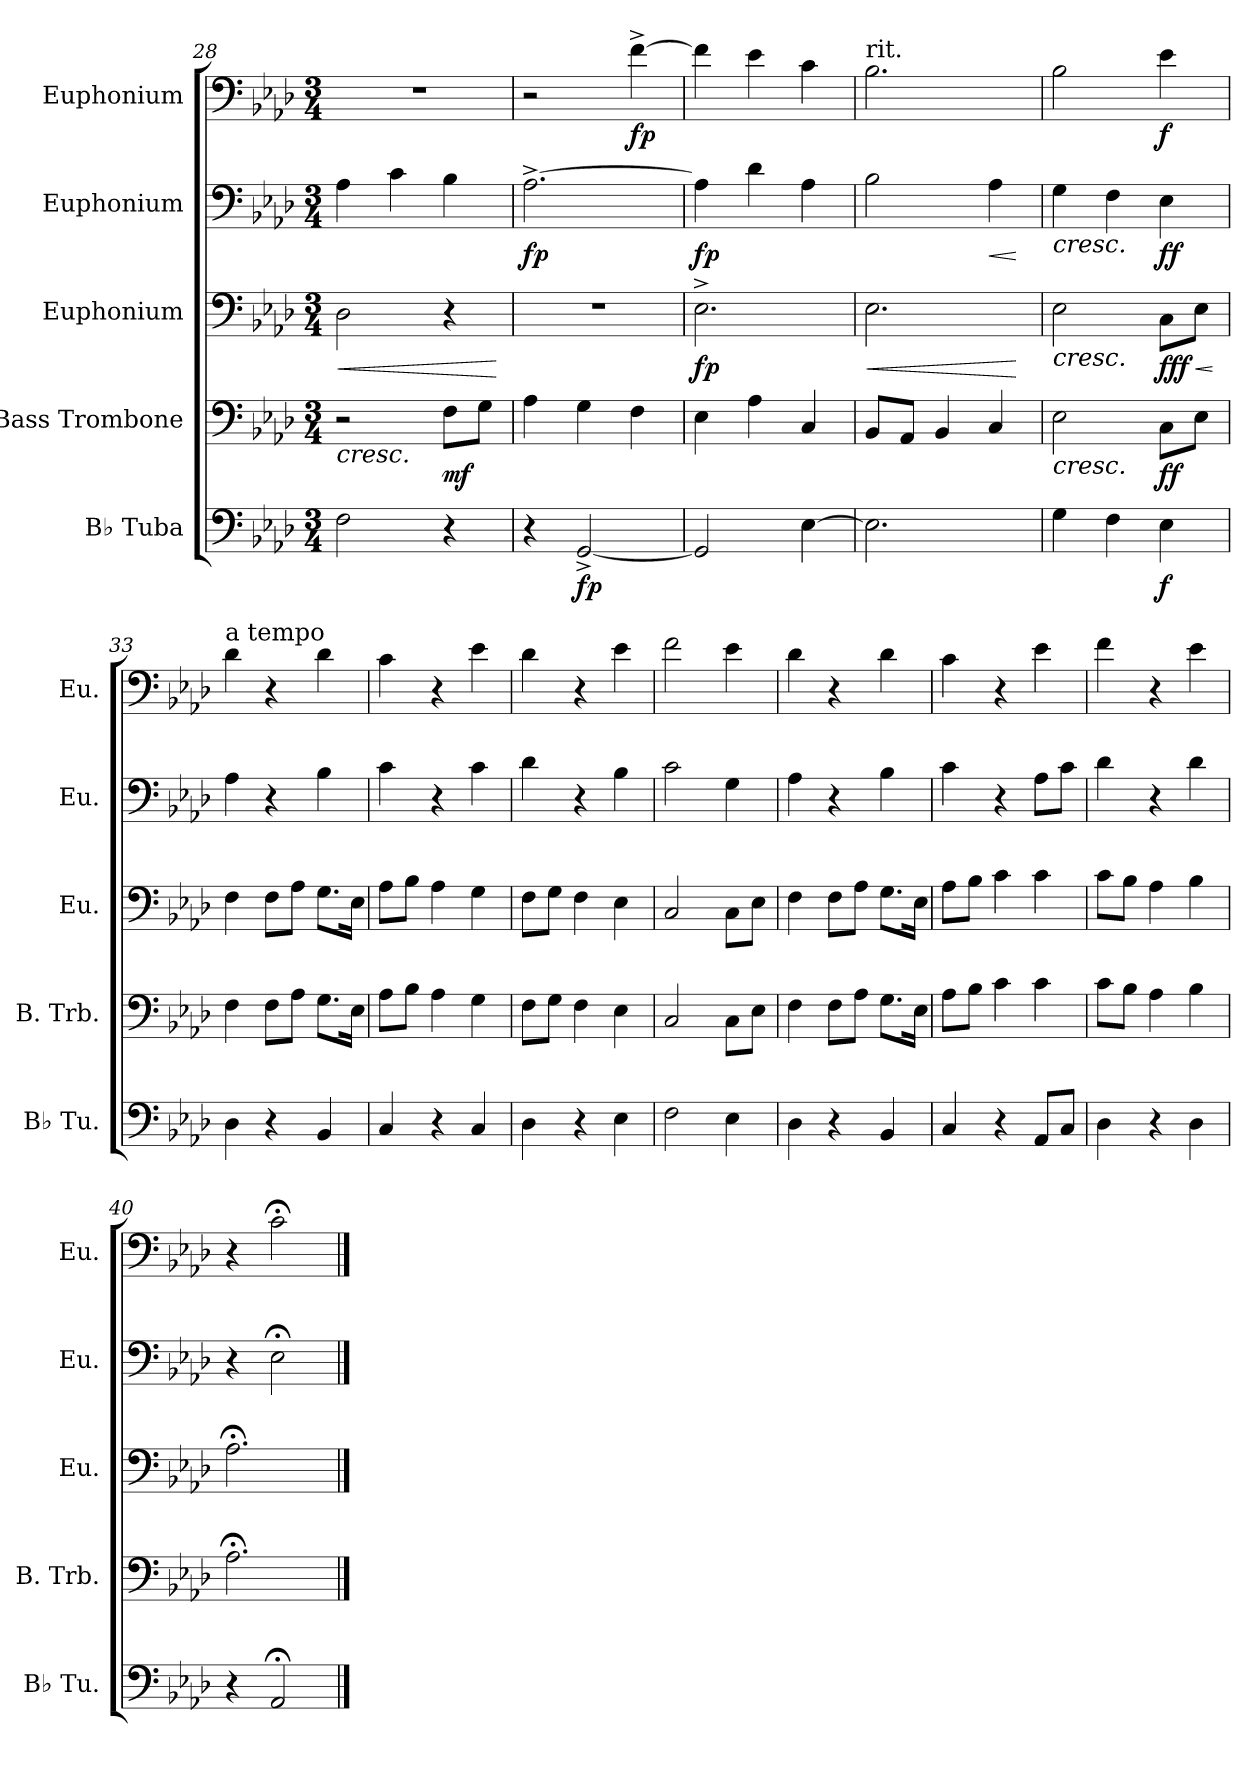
**kern	**dynam	**kern	**dynam	**kern	**dynam	**kern	**dynam	**kern	**dynam
*part5	*part5	*part4	*part4	*part3	*part3	*part2	*part2	*part1	*part1
*staff5	*staff5	*staff4	*staff4	*staff3	*staff3	*staff2	*staff2	*staff1	*staff1
*I"B♭ Tuba	*	*I"Bass Trombone	*	*I"Euphonium	*	*I"Euphonium	*	*I"Euphonium	*
*I'B♭ Tu.	*	*I'B. Trb.	*	*I'Eu.	*	*I'Eu.	*	*I'Eu.	*
*clefF4	*	*clefF4	*	*clefF4	*	*clefF4	*	*clefF4	*
*k[b-e-a-d-]	*	*k[b-e-a-d-]	*	*k[b-e-a-d-]	*	*k[b-e-a-d-]	*	*k[b-e-a-d-]	*
*M3/4	*	*M3/4	*	*M3/4	*	*M3/4	*	*M3/4	*
=28	=28	=28	=28	=28	=28	=28	=28	=28	=28
!	!	!	!LO:HP:b	!	!LO:HP:b	!	!	!	!
2F\	.	2r	<	2D-\	<	4A-\	.	2.r	.
.	.	.	.	.	.	4c\	.	.	.
!	!	!	!LO:DY:b	!	!	!	!	!	!
4r	.	8F\L	mf	4r	.	4B-\	.	.	.
.	.	8G\J	.	.	.	.	.	.	.
.	.	.	[	.	[	.	.	.	.
=29	=29	=29	=29	=29	=29	=29	=29	=29	=29
!	!	!	!	!	!	!	!LO:DY:b	!	!
4r	.	4A-\	.	2.r	.	[2.A-^\	fp	2r	.
!	!LO:DY:b	!	!	!	!	!	!	!	!
[2GG^/	fp	4G\	.	.	.	.	.	.	.
!	!	!	!	!	!	!	!	!	!LO:DY:b
.	.	4F\	.	.	.	.	.	[4f^\	fp
!!LO:PB:g=z
=30	=30	=30	=30	=30	=30	=30	=30	=30	=30
!	!	!	!	!	!LO:DY:b	!	!LO:DY:b	!	!
2GG/]	.	4E-\	.	2.E-^\	fp	4A-\]	fp	4f\]	.
.	.	4A-\	.	.	.	4d-\	.	4e-\	.
[4E-\	.	4C/	.	.	.	4A-\	.	4c\	.
=31	=31	=31	=31	=31	=31	=31	=31	=31	=31
!	!	!	!	!	!	!	!	!LO:TX:a:t=rit.	!
!	!	!	!	!	!LO:HP:b	!	!	!	!
2.E-\]	.	8BB-/L	.	2.E-\	<	2B-\	.	2.B-\	.
.	.	8AA-/J	.	.	.	.	.	.	.
.	.	4BB-/	.	.	.	.	.	.	.
!	!	!	!	!	!	!	!LO:HP:b	!	!
.	.	4C/	.	.	.	4A-\	<	.	.
.	.	.	.	.	[	.	[	.	.
=32	=32	=32	=32	=32	=32	=32	=32	=32	=32
!	!	!	!LO:HP:b	!	!LO:HP:b	!	!LO:HP:b	!	!
4G\	.	2E-\	<	2E-\	<	4G\	<	2B-\	.
4F\	.	.	.	.	.	4F\	.	.	.
!	!LO:DY:b	!	!LO:DY:b	!	!LO:HP:b	!	!	!	!
!	!	!	!LO:DY:n=1:b	!	!LO:DY:n=1:b	!	!	!	!
!	!	!	!	!	!LO:DY:n=2:b	!	!	!	!
!	!	!	!	!	!LO:DY:n=3:b	!	!LO:DY:b	!	!
!	!	!	!	!	!	!	!LO:DY:n=1:b	!	!LO:DY:b
4E-\	f	8C\L	f f	8C\L	< f f f	4E-\	f f	4e-\	f
.	.	8E-\J	.	8E-\J	.	.	.	.	.
.	.	.	[	.	[ [	.	[	.	.
=33	=33	=33	=33	=33	=33	=33	=33	=33	=33
!	!	!	!	!	!	!	!	!LO:TX:a:t=a tempo	!
4D-\	.	4F\	.	4F\	.	4A-\	.	4d-\	.
4r	.	8F\L	.	8F\L	.	4r	.	4r	.
.	.	8A-\J	.	8A-\J	.	.	.	.	.
4BB-/	.	8.G\L	.	8.G\L	.	4B-\	.	4d-\	.
.	.	16E-\Jk	.	16E-\Jk	.	.	.	.	.
=34	=34	=34	=34	=34	=34	=34	=34	=34	=34
4C/	.	8A-\L	.	8A-\L	.	4c\	.	4c\	.
.	.	8B-\J	.	8B-\J	.	.	.	.	.
4r	.	4A-\	.	4A-\	.	4r	.	4r	.
4C/	.	4G\	.	4G\	.	4c\	.	4e-\	.
=35	=35	=35	=35	=35	=35	=35	=35	=35	=35
4D-\	.	8F\L	.	8F\L	.	4d-\	.	4d-\	.
.	.	8G\J	.	8G\J	.	.	.	.	.
4r	.	4F\	.	4F\	.	4r	.	4r	.
4E-\	.	4E-\	.	4E-\	.	4B-\	.	4e-\	.
=36	=36	=36	=36	=36	=36	=36	=36	=36	=36
2F\	.	2C/	.	2C/	.	2c\	.	2f\	.
4E-\	.	8C\L	.	8C\L	.	4G\	.	4e-\	.
.	.	8E-\J	.	8E-\J	.	.	.	.	.
=37	=37	=37	=37	=37	=37	=37	=37	=37	=37
4D-\	.	4F\	.	4F\	.	4A-\	.	4d-\	.
4r	.	8F\L	.	8F\L	.	4r	.	4r	.
.	.	8A-\J	.	8A-\J	.	.	.	.	.
4BB-/	.	8.G\L	.	8.G\L	.	4B-\	.	4d-\	.
.	.	16E-\Jk	.	16E-\Jk	.	.	.	.	.
!!LO:LB:g=z
=38	=38	=38	=38	=38	=38	=38	=38	=38	=38
4C/	.	8A-\L	.	8A-\L	.	4c\	.	4c\	.
.	.	8B-\J	.	8B-\J	.	.	.	.	.
4r	.	4c\	.	4c\	.	4r	.	4r	.
8AA-/L	.	4c\	.	4c\	.	8A-\L	.	4e-\	.
8C/J	.	.	.	.	.	8c\J	.	.	.
=39	=39	=39	=39	=39	=39	=39	=39	=39	=39
4D-\	.	8c\L	.	8c\L	.	4d-\	.	4f\	.
.	.	8B-\J	.	8B-\J	.	.	.	.	.
4r	.	4A-\	.	4A-\	.	4r	.	4r	.
4D-\	.	4B-\	.	4B-\	.	4d-\	.	4e-\	.
=40	=40	=40	=40	=40	=40	=40	=40	=40	=40
4r	.	2.A-;<\	.	2.A-;<\	.	4r	.	4r	.
2AA-;</	.	.	.	.	.	2E-;<\	.	2c;<\	.
==	==	==	==	==	==	==	==	==	==
*-	*-	*-	*-	*-	*-	*-	*-	*-	*-
